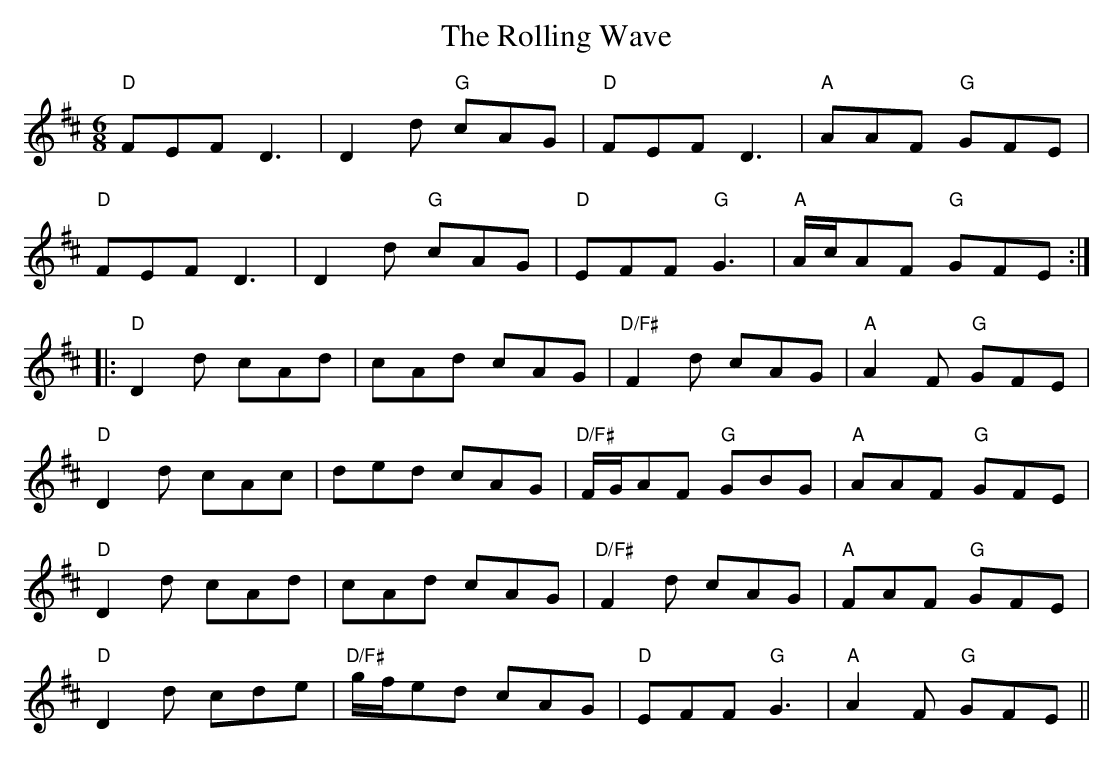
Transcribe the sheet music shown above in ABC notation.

X:1
T:Rolling Wave, The
M:6/8
L:1/8
K:D
"D" FEF D3 | D2 d"G" cAG |"D" FEF D3 |"A" AAF"G" GFE |
"D" FEF D3 | D2 d"G" cAG |"D" EFF"G" G3 |"A" A/c/AF"G" GFE :|
|:"D" D2 d cAd | cAd cAG |"D/F#" F2 d cAG |"A" A2 F"G" GFE |
"D" D2 d cAc |ded cAG |"D/F#" F/G/AF"G" GBG |"A" AAF"G" GFE |
"D" D2 d cAd | cAd cAG |"D/F#" F2 d cAG |"A" FAF"G" GFE |
"D" D2 d cde |"D/F#" g/f/ed cAG |"D" EFF"G" G3 |"A" A2 F"G" GFE ||
